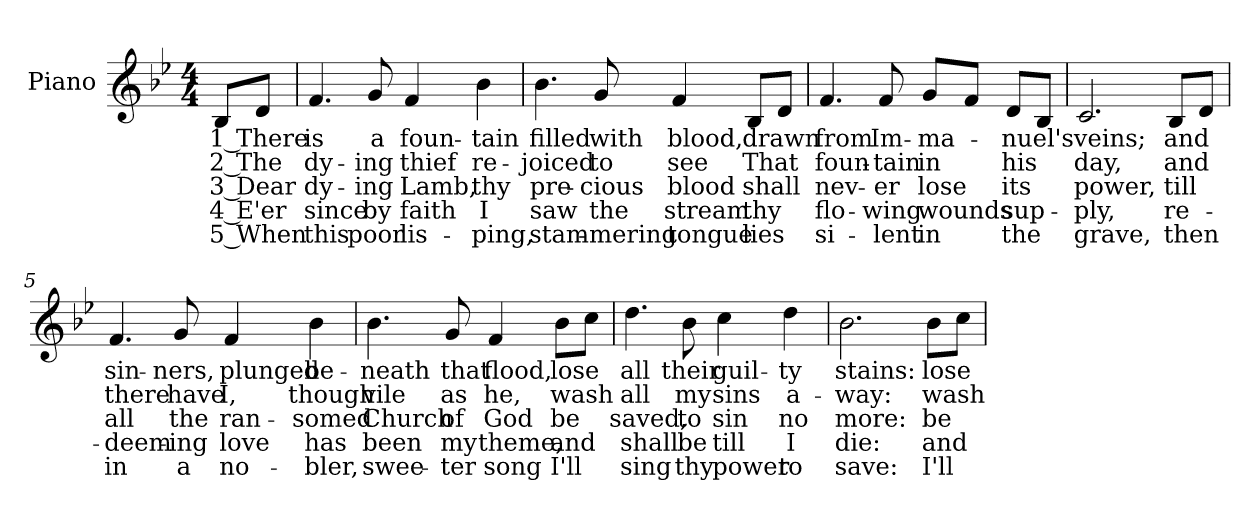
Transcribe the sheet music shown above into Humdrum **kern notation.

**kern	**text	**text	**text	**text	**text
*part1	*part1	*part1	*part1	*part1	*part1
*staff1	*staff1	*staff1	*staff1	*staff1	*staff1
*I"Piano	*	*	*	*	*
*I'Pno.	*	*	*	*	*
!!LO:PB:g=z
*clefG2	*	*	*	*	*
*k[b-e-]	*	*	*	*	*
*B-:	*	*	*	*	*
*M4/4	*	*	*	*	*
=	=	=	=	=	=
!	!LO:LY:b:color=#000000	!LO:LY:b:color=#000000	!LO:LY:b:color=#000000	!LO:LY:b:color=#000000	!LO:LY:b:color=#000000
8B-i/L	1 There	2 The	3 Dear	4 E'er	5 When
8di/J	.	.	.	.	.
=1	=1	=1	=1	=1	=1
!	!LO:LY:b:color=#000000	!LO:LY:b:color=#000000	!LO:LY:b:color=#000000	!LO:LY:b:color=#000000	!LO:LY:b:color=#000000
4.fi/	is	dy-	dy-	-since	this
!	!LO:LY:b:color=#000000	!LO:LY:b:color=#000000	!LO:LY:b:color=#000000	!LO:LY:b:color=#000000	!LO:LY:b:color=#000000
8gi/	a	-ing	ing	by	poor
!	!LO:LY:b:color=#000000	!LO:LY:b:color=#000000	!LO:LY:b:color=#000000	!LO:LY:b:color=#000000	!LO:LY:b:color=#000000
4fi/	foun-	thief	Lamb,	faith	lis-
!	!LO:LY:b:color=#000000	!LO:LY:b:color=#000000	!LO:LY:b:color=#000000	!LO:LY:b:color=#000000	!LO:LY:b:color=#000000
4b-i\	-tain	re-	-thy	I	ping,
=2	=2	=2	=2	=2	=2
!	!LO:LY:b:color=#000000	!LO:LY:b:color=#000000	!LO:LY:b:color=#000000	!LO:LY:b:color=#000000	!LO:LY:b:color=#000000
4.b-i\	filled	-joiced	pre-	-saw	stam-
!	!LO:LY:b:color=#000000	!LO:LY:b:color=#000000	!LO:LY:b:color=#000000	!LO:LY:b:color=#000000	!LO:LY:b:color=#000000
8gi/	with	to	-cious	the	mering
!	!LO:LY:b:color=#000000	!LO:LY:b:color=#000000	!LO:LY:b:color=#000000	!LO:LY:b:color=#000000	!LO:LY:b:color=#000000
4fi/	blood,	see	blood	stream	tongue
!	!LO:LY:b:color=#000000	!LO:LY:b:color=#000000	!LO:LY:b:color=#000000	!LO:LY:b:color=#000000	!LO:LY:b:color=#000000
8B-i/L	drawn	That	shall	thy	lies
8di/J	.	.	.	.	.
!!LO:LB:g=z
=3	=3	=3	=3	=3	=3
!	!LO:LY:b:color=#000000	!LO:LY:b:color=#000000	!LO:LY:b:color=#000000	!LO:LY:b:color=#000000	!LO:LY:b:color=#000000
4.fi/	from	foun-	nev-	-flo-	-si-
!	!LO:LY:b:color=#000000	!LO:LY:b:color=#000000	!LO:LY:b:color=#000000	!LO:LY:b:color=#000000	!LO:LY:b:color=#000000
8fi/	Im-	-tain	-er	wing	lent
!	!LO:LY:b:color=#000000	!LO:LY:b:color=#000000	!LO:LY:b:color=#000000	!LO:LY:b:color=#000000	!LO:LY:b:color=#000000
8gi/L	-ma-	in	lose	wounds	in
8fi/J	.	.	.	.	.
!	!LO:LY:b:color=#000000	!LO:LY:b:color=#000000	!LO:LY:b:color=#000000	!LO:LY:b:color=#000000	!LO:LY:b:color=#000000
8di/L	-nuel's	his	its	sup-	-the
8B-i/J	.	.	.	.	.
=4	=4	=4	=4	=4	=4
!	!LO:LY:b:color=#000000	!LO:LY:b:color=#000000	!LO:LY:b:color=#000000	!LO:LY:b:color=#000000	!LO:LY:b:color=#000000
2.ci/	veins;	day,	power,	ply,	grave,
!	!LO:LY:b:color=#000000	!LO:LY:b:color=#000000	!LO:LY:b:color=#000000	!LO:LY:b:color=#000000	!LO:LY:b:color=#000000
8B-i/L	and	and	till	re-	-then
8di/J	.	.	.	.	.
=5	=5	=5	=5	=5	=5
!	!LO:LY:b:color=#000000	!LO:LY:b:color=#000000	!LO:LY:b:color=#000000	!LO:LY:b:color=#000000	!LO:LY:b:color=#000000
4.fi/	sin-	there	all	deem-	-in
!	!LO:LY:b:color=#000000	!LO:LY:b:color=#000000	!LO:LY:b:color=#000000	!LO:LY:b:color=#000000	!LO:LY:b:color=#000000
8gi/	-ners,	have	the	ing	a
!	!LO:LY:b:color=#000000	!LO:LY:b:color=#000000	!LO:LY:b:color=#000000	!LO:LY:b:color=#000000	!LO:LY:b:color=#000000
4fi/	plunged	I,	ran-	-love	no-
!	!LO:LY:b:color=#000000	!LO:LY:b:color=#000000	!LO:LY:b:color=#000000	!LO:LY:b:color=#000000	!LO:LY:b:color=#000000
4b-i\	be-	though	-somed	has	bler,
!!LO:LB:g=z
=6	=6	=6	=6	=6	=6
!	!LO:LY:b:color=#000000	!LO:LY:b:color=#000000	!LO:LY:b:color=#000000	!LO:LY:b:color=#000000	!LO:LY:b:color=#000000
4.b-i\	-neath	vile	Church	been	swee-
!	!LO:LY:b:color=#000000	!LO:LY:b:color=#000000	!LO:LY:b:color=#000000	!LO:LY:b:color=#000000	!LO:LY:b:color=#000000
8gi/	that	as	-of	my	ter
!	!LO:LY:b:color=#000000	!LO:LY:b:color=#000000	!LO:LY:b:color=#000000	!LO:LY:b:color=#000000	!LO:LY:b:color=#000000
4fi/	flood,	he,	God	theme,	song
!	!LO:LY:b:color=#000000	!LO:LY:b:color=#000000	!LO:LY:b:color=#000000	!LO:LY:b:color=#000000	!LO:LY:b:color=#000000
8b-i\L	lose	wash	be	and	I'll
8cci\J	.	.	.	.	.
=7	=7	=7	=7	=7	=7
!	!LO:LY:b:color=#000000	!LO:LY:b:color=#000000	!LO:LY:b:color=#000000	!LO:LY:b:color=#000000	!LO:LY:b:color=#000000
4.ddi\	all	all	saved,	shall	sing
!	!LO:LY:b:color=#000000	!LO:LY:b:color=#000000	!LO:LY:b:color=#000000	!LO:LY:b:color=#000000	!LO:LY:b:color=#000000
8b-i\	their	my	to	be	thy
!	!LO:LY:b:color=#000000	!LO:LY:b:color=#000000	!LO:LY:b:color=#000000	!LO:LY:b:color=#000000	!LO:LY:b:color=#000000
4cci\	guil-	sins	sin	till	power
!	!LO:LY:b:color=#000000	!LO:LY:b:color=#000000	!LO:LY:b:color=#000000	!LO:LY:b:color=#000000	!LO:LY:b:color=#000000
4ddi\	-ty	a-	no	I	to
=8	=8	=8	=8	=8	=8
!	!LO:LY:b:color=#000000	!LO:LY:b:color=#000000	!LO:LY:b:color=#000000	!LO:LY:b:color=#000000	!LO:LY:b:color=#000000
2.b-i\	stains:	-way:	more:	die:	save:
!	!LO:LY:b:color=#000000	!LO:LY:b:color=#000000	!LO:LY:b:color=#000000	!LO:LY:b:color=#000000	!LO:LY:b:color=#000000
8b-i\L	lose	wash	be	and	I'll
8cci\J	.	.	.	.	.
=	=	=	=	=	=
*-	*-	*-	*-	*-	*-
